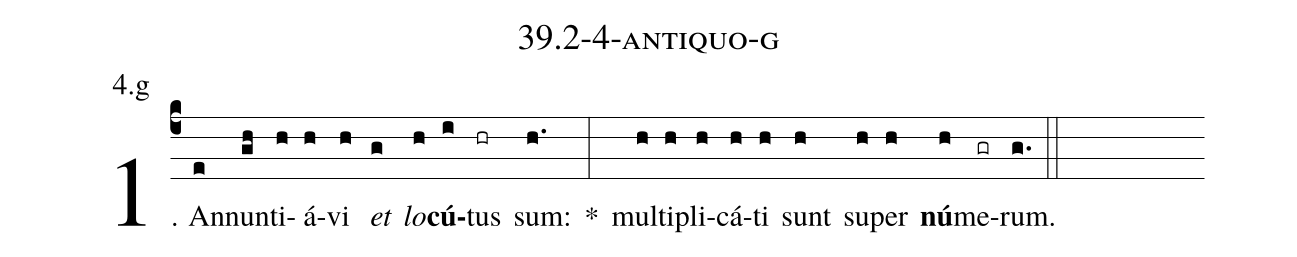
name: 39.2-4-antiquo-g;
annotation: 4.g;
%%
(c4)1. An(e)nun(gh)ti(h)á(h)vi(h) <i>et</i>(g) <i>lo</i>(h)<b>cú</b>(i)tus(hr) sum:(h.) *(:) mul(h)ti(h)pli(h)cá(h)ti(h) sunt(h) su(h)per(h) <b>nú</b>(h)me(gr)rum.(g.) (::)


%E(h) u(h) o(h) u(h) a(h) e.(g.) (::)
